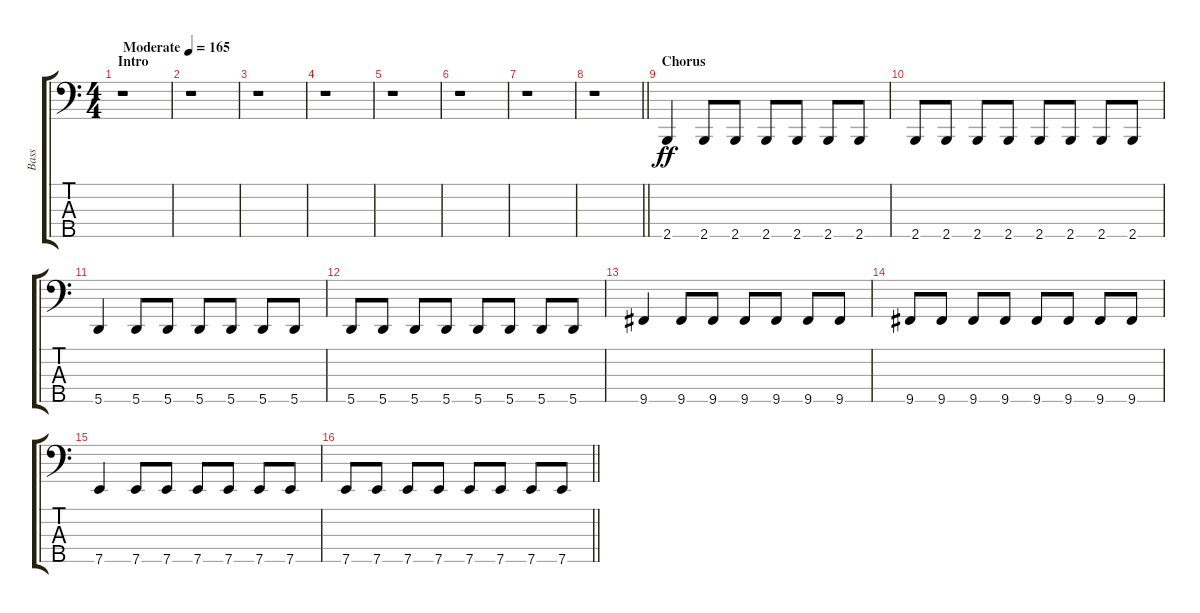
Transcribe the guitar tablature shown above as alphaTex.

\track ("Bass" "Bass") {instrument electricbasspick}
\staff {score tabs}
\tuning (G2 D2 A1 E1 A0) {hide}
\ts (4 4)
\section ("" "Intro")
\tempo (165 "Moderate")
\clef f4
\ks c
r.1{dy ff instrument electricbasspick} |
r.1 |
r.1 |
r.1 |
r.1 |
r.1 |
r.1 |
\barLineRight lightlight
r.1 |
\section ("" "Chorus")
2.5.4 2.5.8 2.5.8 2.5.8 2.5.8 2.5.8 2.5.8 |
2.5.8 2.5.8 2.5.8 2.5.8 2.5.8 2.5.8 2.5.8 2.5.8 |
5.5.4 5.5.8 5.5.8 5.5.8 5.5.8 5.5.8 5.5.8 |
5.5.8 5.5.8 5.5.8 5.5.8 5.5.8 5.5.8 5.5.8 5.5.8 |
9.5.4 9.5.8 9.5.8 9.5.8 9.5.8 9.5.8 9.5.8 |
9.5.8 9.5.8 9.5.8 9.5.8 9.5.8 9.5.8 9.5.8 9.5.8 |
7.5.4 7.5.8 7.5.8 7.5.8 7.5.8 7.5.8 7.5.8 |
\barLineRight lightlight
7.5.8 7.5.8 7.5.8 7.5.8 7.5.8 7.5.8 7.5.8 7.5.8
